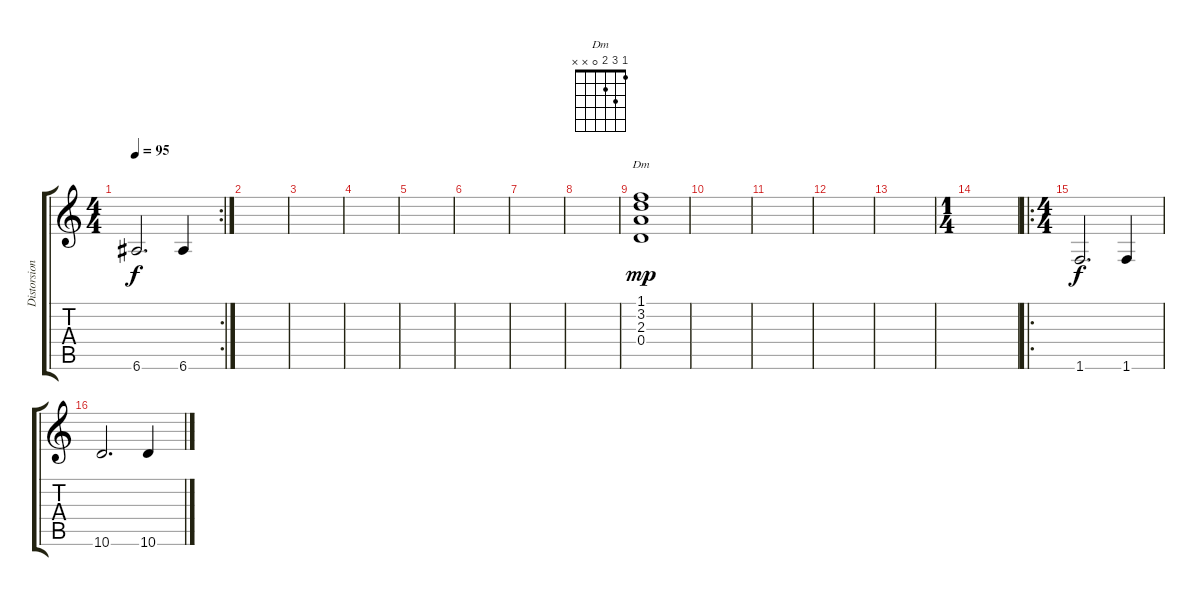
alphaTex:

\track ("Distorsion" "Distorsion") {instrument distortionguitar}
\staff {score tabs}
\tuning (E4 B3 G3 D3 A2 E2) {hide}
\chord ("Dm" 1 3 2 0 x x)
\rc 2
\ts (4 4)
\tempo 95
\clef g2
\ks c
6.6.2{d dy f} 6.6.4 |
|
|
|
|
|
|
|
(1.1 3.2 2.3 0.4).1{ch "Dm" dy mp volume 15} |
|
|
|
|
\ts (1 4)
|
\ro
\ts (4 4)
1.6.2{d dy f} 1.6.4 |
10.6.2{d} 10.6.4
